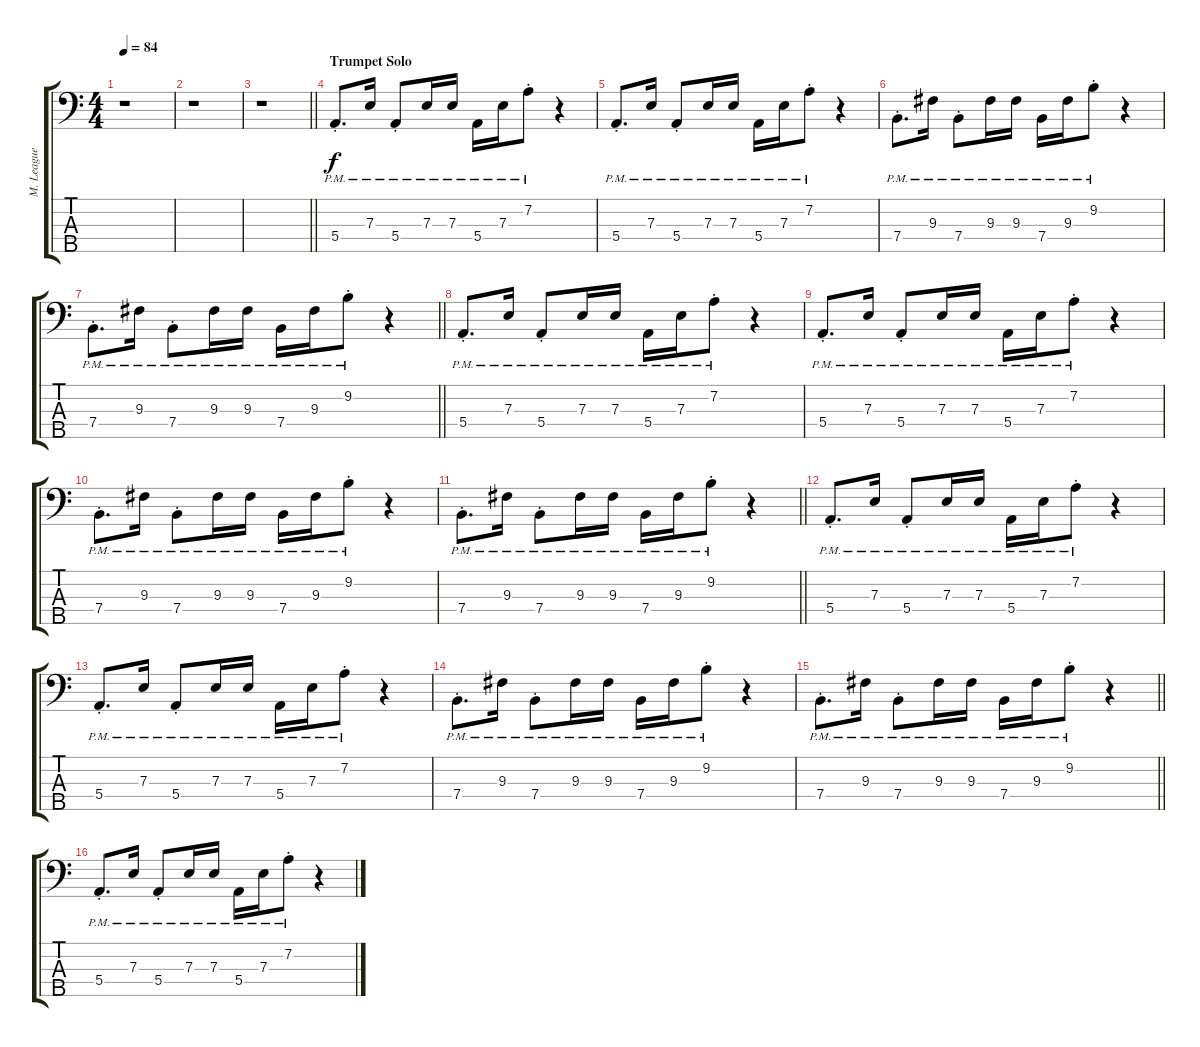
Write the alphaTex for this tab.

\track ("M. League - Bass" "M. League ") {instrument electricbassfinger}
\staff {score tabs}
\tuning (G2 D2 A1 E1 B0) {hide}
\ts (4 4)
\tempo 84
\clef f4
\ks c
r.1{dy f} |
r.1 |
\barLineRight lightlight
r.1 |
\section ("" "Trumpet Solo")
5.4{pm st}.8{d} 7.3{pm}.16 5.4{pm st}.8 7.3{pm}.16 7.3{pm}.16 5.4{pm}.16 7.3{pm}.16 7.2{pm st}.8 r.4 |
5.4{pm st}.8{d} 7.3{pm}.16 5.4{pm st}.8 7.3{pm}.16 7.3{pm}.16 5.4{pm}.16 7.3{pm}.16 7.2{pm st}.8 r.4 |
7.4{pm st}.8{d} 9.3{pm}.16 7.4{pm st}.8 9.3{pm}.16 9.3{pm}.16 7.4{pm}.16 9.3{pm}.16 9.2{pm st}.8 r.4 |
\barLineRight lightlight
7.4{pm st}.8{d} 9.3{pm}.16 7.4{pm st}.8 9.3{pm}.16 9.3{pm}.16 7.4{pm}.16 9.3{pm}.16 9.2{pm st}.8 r.4 |
5.4{pm st}.8{d} 7.3{pm}.16 5.4{pm st}.8 7.3{pm}.16 7.3{pm}.16 5.4{pm}.16 7.3{pm}.16 7.2{pm st}.8 r.4 |
5.4{pm st}.8{d} 7.3{pm}.16 5.4{pm st}.8 7.3{pm}.16 7.3{pm}.16 5.4{pm}.16 7.3{pm}.16 7.2{pm st}.8 r.4 |
7.4{pm st}.8{d} 9.3{pm}.16 7.4{pm st}.8 9.3{pm}.16 9.3{pm}.16 7.4{pm}.16 9.3{pm}.16 9.2{pm st}.8 r.4 |
\barLineRight lightlight
7.4{pm st}.8{d} 9.3{pm}.16 7.4{pm st}.8 9.3{pm}.16 9.3{pm}.16 7.4{pm}.16 9.3{pm}.16 9.2{pm st}.8 r.4 |
5.4{pm st}.8{d} 7.3{pm}.16 5.4{pm st}.8 7.3{pm}.16 7.3{pm}.16 5.4{pm}.16 7.3{pm}.16 7.2{pm st}.8 r.4 |
5.4{pm st}.8{d} 7.3{pm}.16 5.4{pm st}.8 7.3{pm}.16 7.3{pm}.16 5.4{pm}.16 7.3{pm}.16 7.2{pm st}.8 r.4 |
7.4{pm st}.8{d} 9.3{pm}.16 7.4{pm st}.8 9.3{pm}.16 9.3{pm}.16 7.4{pm}.16 9.3{pm}.16 9.2{pm st}.8 r.4 |
\barLineRight lightlight
7.4{pm st}.8{d} 9.3{pm}.16 7.4{pm st}.8 9.3{pm}.16 9.3{pm}.16 7.4{pm}.16 9.3{pm}.16 9.2{pm st}.8 r.4 |
5.4{pm st}.8{d} 7.3{pm}.16 5.4{pm st}.8 7.3{pm}.16 7.3{pm}.16 5.4{pm}.16 7.3{pm}.16 7.2{pm st}.8 r.4
